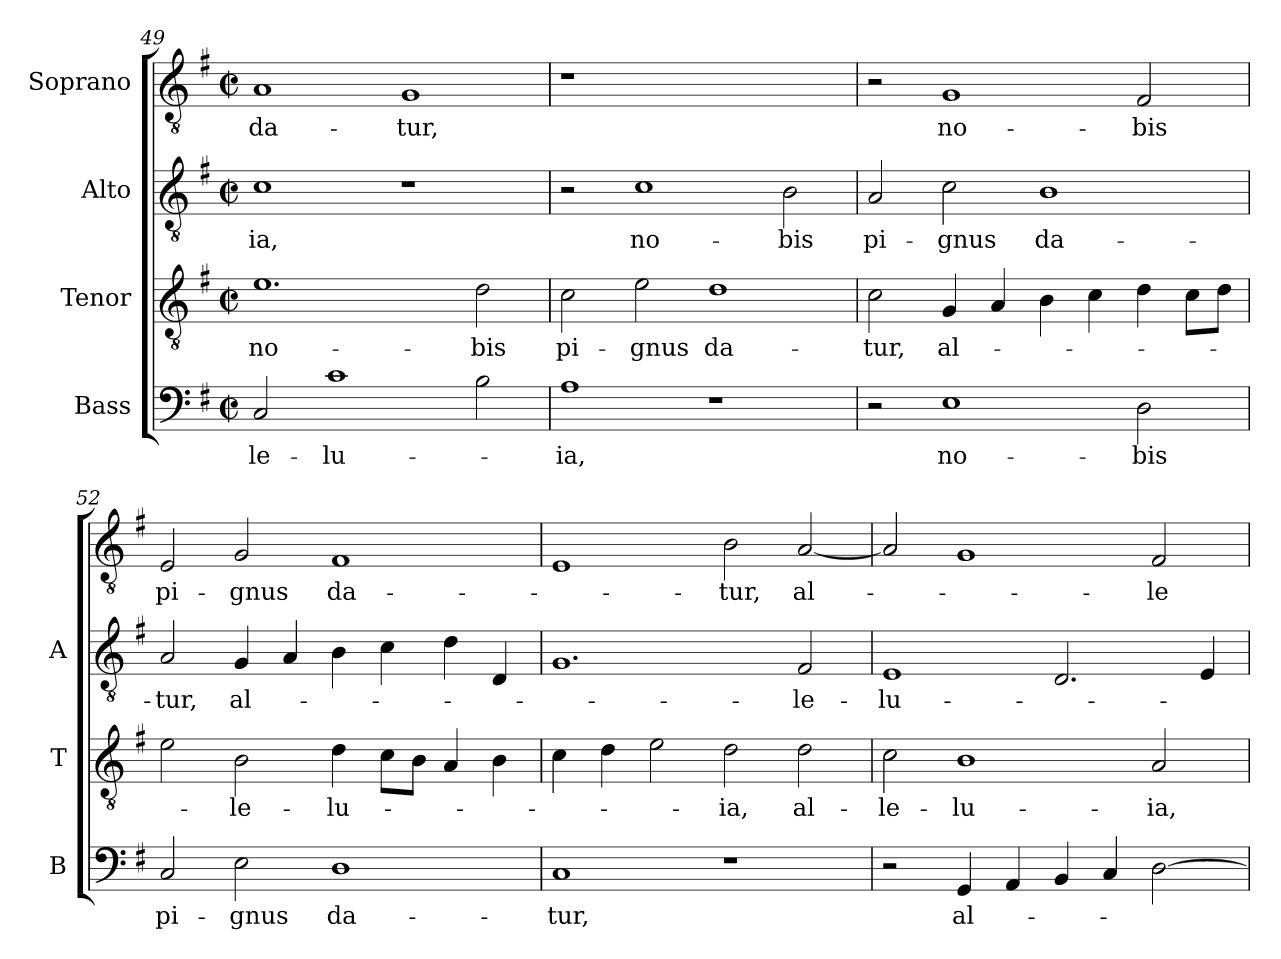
**kern	**text	**kern	**text	**kern	**text	**kern	**text
*part4	*part4	*part3	*part3	*part2	*part2	*part1	*part1
*staff4	*staff4	*staff3	*staff3	*staff2	*staff2	*staff1	*staff1
*I"Bass	*	*I"Tenor	*	*I"Alto	*	*I"Soprano	*
*I'B	*	*I'T	*	*I'A	*	*	*
*clefF4	*	*clefGv2	*	*clefGv2	*	*clefGv2	*
*k[f#]	*	*k[f#]	*	*k[f#]	*	*k[f#]	*
*G:	*	*G:	*	*G:	*	*G:	*
*M2/2	*	*M2/2	*	*M2/2	*	*M2/2	*
*met(c|)	*	*met(c|)	*	*met(c|)	*	*met(c|)	*
=49	=49	=49	=49	=49	=49	=49	=49
!	!LO:LY:b:color=#000000	!	!	!	!	!	!
!	!	!	!LO:LY:b:color=#000000	!	!	!	!
!	!	!	!	!	!LO:LY:b:color=#000000	!	!
!	!	!	!	!	!	!	!LO:LY:b:color=#000000
2Ci/	-le-	1.ei	no-	1ci	-ia,	1Ai	da-
!	!LO:LY:b:color=#000000	!	!	!	!	!	!
1ci	-lu-	.	.	.	.	.	.
!	!	!	!	!	!	!	!LO:LY:b:color=#000000
.	.	.	.	1r	.	1Gi	-tur,
!	!	!	!LO:LY:b:color=#000000	!	!	!	!
2Bi\	.	2di\	-bis	.	.	.	.
=50	=50	=50	=50	=50	=50	=50	=50
!	!LO:LY:b:color=#000000	!	!	!	!	!	!
!	!	!	!LO:LY:b:color=#000000	!	!	!LO:N:vis=1	!
1Ai	-ia,	2ci\	pi-	2r	.	1r	.
!	!	!	!LO:LY:b:color=#000000	!	!	!	!
!	!	!	!	!	!LO:LY:b:color=#000000	!	!
.	.	2ei\	-gnus	1ci	no-	.	.
!	!	!	!LO:LY:b:color=#000000	!	!	!	!
1r	.	1di	da-	.	.	1ryy	.
!	!	!	!	!	!LO:LY:b:color=#000000	!	!
.	.	.	.	2Bi\	-bis	.	.
!!LO:PB:g=z
=51	=51	=51	=51	=51	=51	=51	=51
!	!	!	!LO:LY:b:color=#000000	!	!	!	!
!	!	!	!	!	!LO:LY:b:color=#000000	!	!
2r	.	2ci\	-tur,	2Ai/	pi-	2r	.
!	!LO:LY:b:color=#000000	!	!	!	!	!	!
!	!	!	!LO:LY:b:color=#000000	!	!	!	!
!	!	!	!	!	!LO:LY:b:color=#000000	!	!
!	!	!	!	!	!	!	!LO:LY:b:color=#000000
1Ei	no-	4Gi/	al-	2ci\	-gnus	1Gi	no-
.	.	4Ai/	.	.	.	.	.
!	!	!	!	!	!LO:LY:b:color=#000000	!	!
.	.	4Bi\	.	1Bi	da-	.	.
.	.	4ci\	.	.	.	.	.
!	!LO:LY:b:color=#000000	!	!	!	!	!	!
!	!	!	!	!	!	!	!LO:LY:b:color=#000000
2Di\	-bis	4di\	.	.	.	2F#i/	-bis
.	.	8ci\L	.	.	.	.	.
.	.	8di\J	.	.	.	.	.
=52	=52	=52	=52	=52	=52	=52	=52
!	!LO:LY:b:color=#000000	!	!	!	!	!	!
!	!	!	!	!	!LO:LY:b:color=#000000	!	!
!	!	!	!	!	!	!	!LO:LY:b:color=#000000
2Ci/	pi-	2ei\	.	2Ai/	-tur,	2Ei/	pi-
!	!LO:LY:b:color=#000000	!	!	!	!	!	!
!	!	!	!LO:LY:b:color=#000000	!	!	!	!
!	!	!	!	!	!LO:LY:b:color=#000000	!	!
!	!	!	!	!	!	!	!LO:LY:b:color=#000000
2Ei\	-gnus	2Bi\	-le-	4Gi/	al-	2Gi/	-gnus
.	.	.	.	4Ai/	.	.	.
!	!LO:LY:b:color=#000000	!	!	!	!	!	!
!	!	!	!LO:LY:b:color=#000000	!	!	!	!
!	!	!	!	!	!	!	!LO:LY:b:color=#000000
1Di	da-	4di\	-lu-	4Bi\	.	1F#i	da-
.	.	8ci\L	.	4ci\	.	.	.
.	.	8Bi\J	.	.	.	.	.
.	.	4Ai/	.	4di\	.	.	.
.	.	4Bi\	.	4Di/	.	.	.
=53	=53	=53	=53	=53	=53	=53	=53
!	!LO:LY:b:color=#000000	!	!	!	!	!	!
1Ci	-tur,	4ci\	.	1.Gi	.	1Ei	.
.	.	4di\	.	.	.	.	.
.	.	2ei\	.	.	.	.	.
!	!	!	!LO:LY:b:color=#000000	!	!	!	!
!	!	!	!	!	!	!	!LO:LY:b:color=#000000
1r	.	2di\	-ia,	.	.	2Bi\	-tur,
!	!	!	!LO:LY:b:color=#000000	!	!	!	!
!	!	!	!	!	!LO:LY:b:color=#000000	!	!
!	!	!	!	!	!	!	!LO:LY:b:color=#000000
.	.	2di\	al-	2F#i/	-le-	[<2Ai/	al-
=54	=54	=54	=54	=54	=54	=54	=54
!	!	!	!LO:LY:b:color=#000000	!	!	!	!
!	!	!	!	!	!LO:LY:b:color=#000000	!	!
2r	.	2ci\	-le-	1Ei	-lu-	2Ai/]	.
!	!LO:LY:b:color=#000000	!	!	!	!	!	!
!	!	!	!LO:LY:b:color=#000000	!	!	!	!
4GGi/	al-	1Bi	-lu-	.	.	1Gi	.
4AAi/	.	.	.	.	.	.	.
4BBi/	.	.	.	2.Di/	.	.	.
4Ci/	.	.	.	.	.	.	.
!	!	!	!LO:LY:b:color=#000000	!	!	!	!
!	!	!	!	!	!	!	!LO:LY:b:color=#000000
[>2Di\	.	2Ai/	-ia,	.	.	2F#i/	-le-
.	.	.	.	4Ei/	.	.	.
=	=	=	=	=	=	=	=
*-	*-	*-	*-	*-	*-	*-	*-
